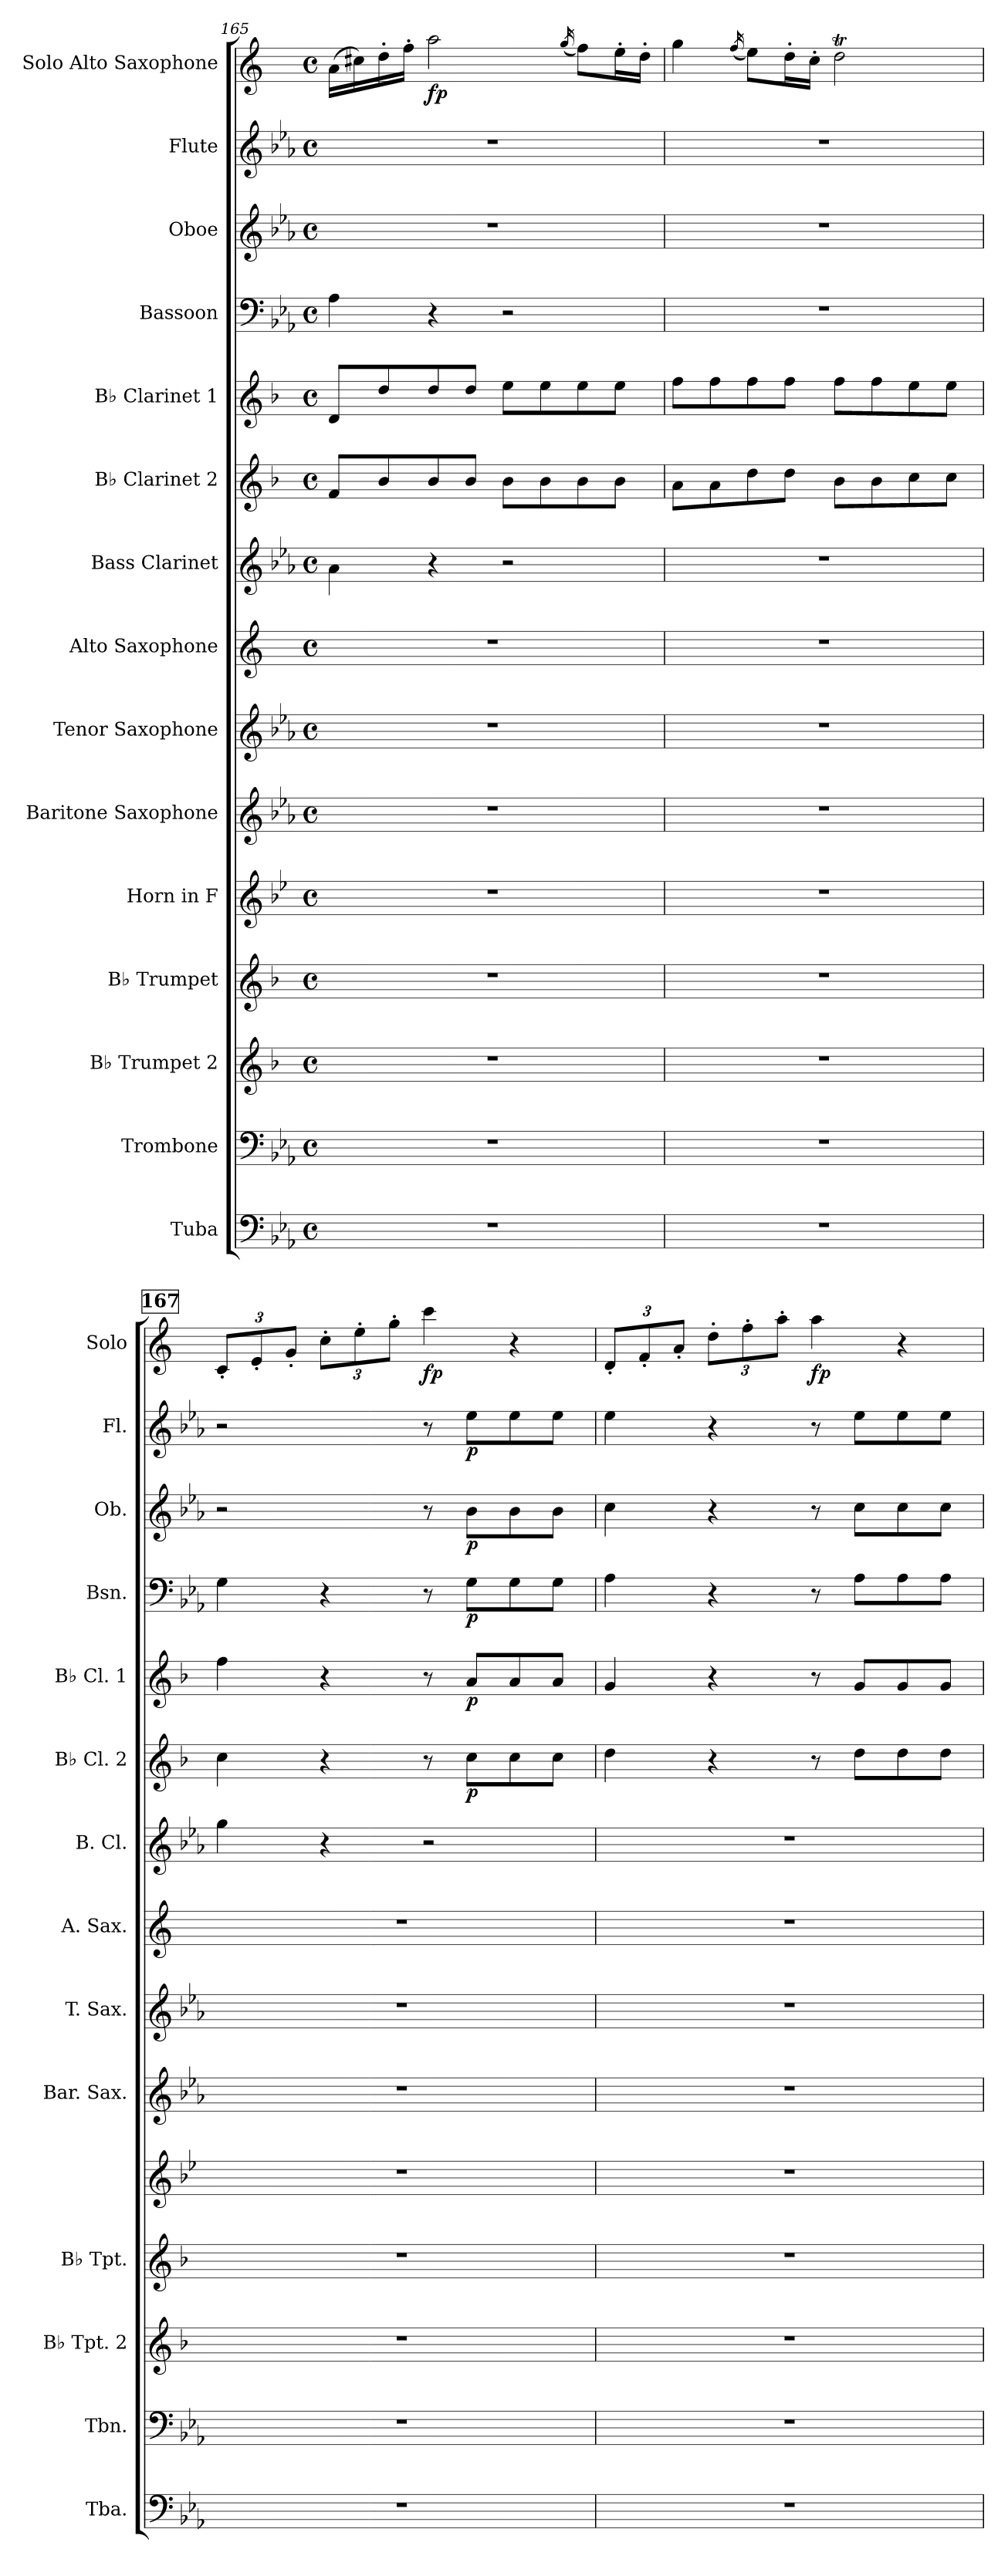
**kern	**kern	**kern	**kern	**kern	**kern	**kern	**kern	**kern	**kern	**dynam	**kern	**dynam	**kern	**dynam	**kern	**dynam	**kern	**dynam	**kern	**dynam
*part15	*part14	*part13	*part12	*part11	*part10	*part9	*part8	*part7	*part6	*part6	*part5	*part5	*part4	*part4	*part3	*part3	*part2	*part2	*part1	*part1
*staff15	*staff14	*staff13	*staff12	*staff11	*staff10	*staff9	*staff8	*staff7	*staff6	*staff6	*staff5	*staff5	*staff4	*staff4	*staff3	*staff3	*staff2	*staff2	*staff1	*staff1
*I"Tuba	*I"Trombone	*I"B♭ Trumpet 2	*I"B♭ Trumpet	*I"Horn in F	*I"Baritone Saxophone	*I"Tenor Saxophone	*I"Alto Saxophone	*I"Bass Clarinet	*I"B♭ Clarinet 2	*	*I"B♭ Clarinet 1	*	*I"Bassoon	*	*I"Oboe	*	*I"Flute	*	*I"Solo Alto Saxophone	*
*I'Tba.	*I'Tbn.	*I'B♭ Tpt. 2	*I'B♭ Tpt.	*	*I'Bar. Sax.	*I'T. Sax.	*I'A. Sax.	*I'B. Cl.	*I'B♭ Cl. 2	*	*I'B♭ Cl. 1	*	*I'Bsn.	*	*I'Ob.	*	*I'Fl.	*	*I'Solo	*
*clefF4	*clefF4	*clefG2	*clefG2	*clefG2	*clefG2	*clefG2	*clefG2	*clefG2	*clefG2	*	*clefG2	*	*clefF4	*	*clefG2	*	*clefG2	*	*clefG2	*
*	*	*ITrd1c2	*ITrd1c2	*ITrd4c7	*ITrd12c21	*ITrd8c14	*ITrd5c9	*ITrd8c14	*ITrd1c2	*	*ITrd1c2	*	*	*	*	*	*	*	*ITrd5c9	*
*k[b-e-a-]	*k[b-e-a-]	*k[b-e-a-]	*k[b-e-a-]	*k[b-e-a-]	*k[b-e-a-]	*k[b-e-a-]	*k[b-e-a-]	*k[b-e-a-]	*k[b-e-a-]	*	*k[b-e-a-]	*	*k[b-e-a-]	*	*k[b-e-a-]	*	*k[b-e-a-]	*	*k[b-e-a-]	*
*M4/4	*M4/4	*M4/4	*M4/4	*M4/4	*M4/4	*M4/4	*M4/4	*M4/4	*M4/4	*	*M4/4	*	*M4/4	*	*M4/4	*	*M4/4	*	*M4/4	*
*met(c)	*met(c)	*met(c)	*met(c)	*met(c)	*met(c)	*met(c)	*met(c)	*met(c)	*met(c)	*	*met(c)	*	*met(c)	*	*met(c)	*	*met(c)	*	*met(c)	*
=165	=165	=165	=165	=165	=165	=165	=165	=165	=165	=165	=165	=165	=165	=165	=165	=165	=165	=165	=165	=165
1r	1r	1r	1r	1r	1r	1r	1r	4A-\	8e-/L	.	8c/L	.	4A-\	.	1r	.	1r	.	(>16c\LL	.
.	.	.	.	.	.	.	.	.	.	.	.	.	.	.	.	.	.	.	16en\)	.
.	.	.	.	.	.	.	.	.	8a-/	.	8cc/	.	.	.	.	.	.	.	16f'\	.
.	.	.	.	.	.	.	.	.	.	.	.	.	.	.	.	.	.	.	16a-'\JJ	.
!	!	!	!	!	!	!	!	!	!	!	!	!	!	!	!	!	!	!	!	!LO:DY:b
.	.	.	.	.	.	.	.	4r	8a-/	.	8cc/	.	4r	.	.	.	.	.	2cc\	fp
.	.	.	.	.	.	.	.	.	8a-/J	.	8cc/J	.	.	.	.	.	.	.	.	.
.	.	.	.	.	.	.	.	2r	8a-\L	.	8dd\L	.	2r	.	.	.	.	.	.	.
.	.	.	.	.	.	.	.	.	8a-\	.	8dd\	.	.	.	.	.	.	.	.	.
.	.	.	.	.	.	.	.	.	.	.	.	.	.	.	.	.	.	.	(<16qb-/	.
.	.	.	.	.	.	.	.	.	8a-\	.	8dd\	.	.	.	.	.	.	.	8a-\L)	.
.	.	.	.	.	.	.	.	.	8a-\J	.	8dd\J	.	.	.	.	.	.	.	16g'\L	.
.	.	.	.	.	.	.	.	.	.	.	.	.	.	.	.	.	.	.	16f'\JJ	.
=166	=166	=166	=166	=166	=166	=166	=166	=166	=166	=166	=166	=166	=166	=166	=166	=166	=166	=166	=166	=166
1r	1r	1r	1r	1r	1r	1r	1r	1r	8g\L	.	8ee-\L	.	1r	.	1r	.	1r	.	4b-\	.
.	.	.	.	.	.	.	.	.	8g\	.	8ee-\	.	.	.	.	.	.	.	.	.
.	.	.	.	.	.	.	.	.	.	.	.	.	.	.	.	.	.	.	(<16qa-/	.
.	.	.	.	.	.	.	.	.	8cc\	.	8ee-\	.	.	.	.	.	.	.	8g\L)	.
.	.	.	.	.	.	.	.	.	8cc\J	.	8ee-\J	.	.	.	.	.	.	.	16f'\L	.
.	.	.	.	.	.	.	.	.	.	.	.	.	.	.	.	.	.	.	16e-'\JJ	.
.	.	.	.	.	.	.	.	.	8a-\L	.	8ee-\L	.	.	.	.	.	.	.	2fT\	.
.	.	.	.	.	.	.	.	.	8a-\	.	8ee-\	.	.	.	.	.	.	.	.	.
.	.	.	.	.	.	.	.	.	8b-\	.	8dd\	.	.	.	.	.	.	.	.	.
.	.	.	.	.	.	.	.	.	8b-\J	.	8dd\J	.	.	.	.	.	.	.	.	.
!!LO:REH:place=s1:a:B:fs=14:t=167
=167	=167	=167	=167	=167	=167	=167	=167	=167	=167	=167	=167	=167	=167	=167	=167	=167	=167	=167	=167	=167
*	*	*	*	*	*	*	*	*	*	*	*	*	*	*	*	*	*	*	*Xbrackettup	*
1r	1r	1r	1r	1r	1r	1r	1r	4g\	4b-\	.	4ee-\	.	4G\	.	2r	.	2r	.	12E-'/L	.
.	.	.	.	.	.	.	.	.	.	.	.	.	.	.	.	.	.	.	12G'/	.
.	.	.	.	.	.	.	.	.	.	.	.	.	.	.	.	.	.	.	12B-'/J	.
.	.	.	.	.	.	.	.	4r	4r	.	4r	.	4r	.	.	.	.	.	12e-'\L	.
.	.	.	.	.	.	.	.	.	.	.	.	.	.	.	.	.	.	.	12g'\	.
.	.	.	.	.	.	.	.	.	.	.	.	.	.	.	.	.	.	.	12b-'\J	.
!	!	!	!	!	!	!	!	!	!	!	!	!	!	!	!	!	!	!	!	!LO:DY:b
.	.	.	.	.	.	.	.	2r	8r	.	8r	.	8r	.	8r	.	8r	.	4ee-\	fp
!	!	!	!	!	!	!	!	!	!	!LO:DY:b	!	!LO:DY:b	!	!LO:DY:b	!	!LO:DY:b	!	!LO:DY:b	!	!
.	.	.	.	.	.	.	.	.	8b-\L	p	8g/L	p	8G\L	p	8b-\L	p	8ee-\L	p	.	.
.	.	.	.	.	.	.	.	.	8b-\	.	8g/	.	8G\	.	8b-\	.	8ee-\	.	4r	.
.	.	.	.	.	.	.	.	.	8b-\J	.	8g/J	.	8G\J	.	8b-\J	.	8ee-\J	.	.	.
=168	=168	=168	=168	=168	=168	=168	=168	=168	=168	=168	=168	=168	=168	=168	=168	=168	=168	=168	=168	=168
1r	1r	1r	1r	1r	1r	1r	1r	1r	4cc\	.	4f/	.	4A-\	.	4cc\	.	4ee-\	.	12F'/L	.
.	.	.	.	.	.	.	.	.	.	.	.	.	.	.	.	.	.	.	12A-'/	.
.	.	.	.	.	.	.	.	.	.	.	.	.	.	.	.	.	.	.	12c'/J	.
.	.	.	.	.	.	.	.	.	4r	.	4r	.	4r	.	4r	.	4r	.	12f'\L	.
.	.	.	.	.	.	.	.	.	.	.	.	.	.	.	.	.	.	.	12a-'\	.
.	.	.	.	.	.	.	.	.	.	.	.	.	.	.	.	.	.	.	12cc'\J	.
!	!	!	!	!	!	!	!	!	!	!	!	!	!	!	!	!	!	!	!	!LO:DY:b
.	.	.	.	.	.	.	.	.	8r	.	8r	.	8r	.	8r	.	8r	.	4cc\	fp
.	.	.	.	.	.	.	.	.	8cc\L	.	8f/L	.	8A-\L	.	8cc\L	.	8ee-\L	.	.	.
.	.	.	.	.	.	.	.	.	8cc\	.	8f/	.	8A-\	.	8cc\	.	8ee-\	.	4r	.
.	.	.	.	.	.	.	.	.	8cc\J	.	8f/J	.	8A-\J	.	8cc\J	.	8ee-\J	.	.	.
=	=	=	=	=	=	=	=	=	=	=	=	=	=	=	=	=	=	=	=	=
*-	*-	*-	*-	*-	*-	*-	*-	*-	*-	*-	*-	*-	*-	*-	*-	*-	*-	*-	*-	*-
